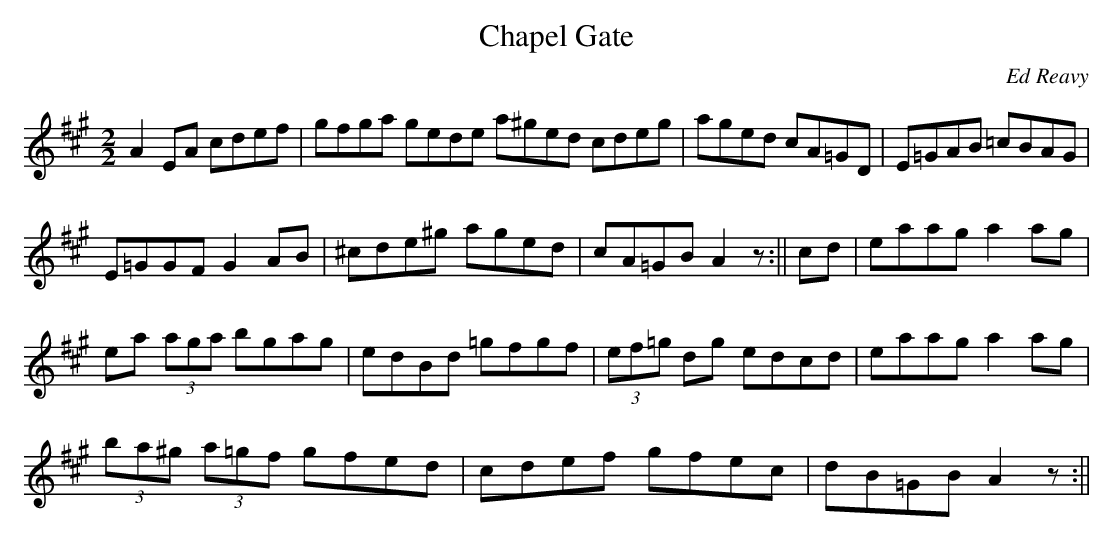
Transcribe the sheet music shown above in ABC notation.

X:1
T:Chapel Gate
C:Ed Reavy
M:2/2
L:1/8
K:A
A2 EA cdef|gfga gede a^ged cdeg|aged cA=GD|E=GAB =cBAG|
E=GGF G2 AB|^cde^g aged|cA=GB A2 z:||cd|eaag a2 ag|
ea (3aga bgag|edBd =gfgf|(3ef=g dg edcd|eaag a2 ag |
(3ba^g (3a=gf gfed|cdef gfec|dB=GB A2 z:||
